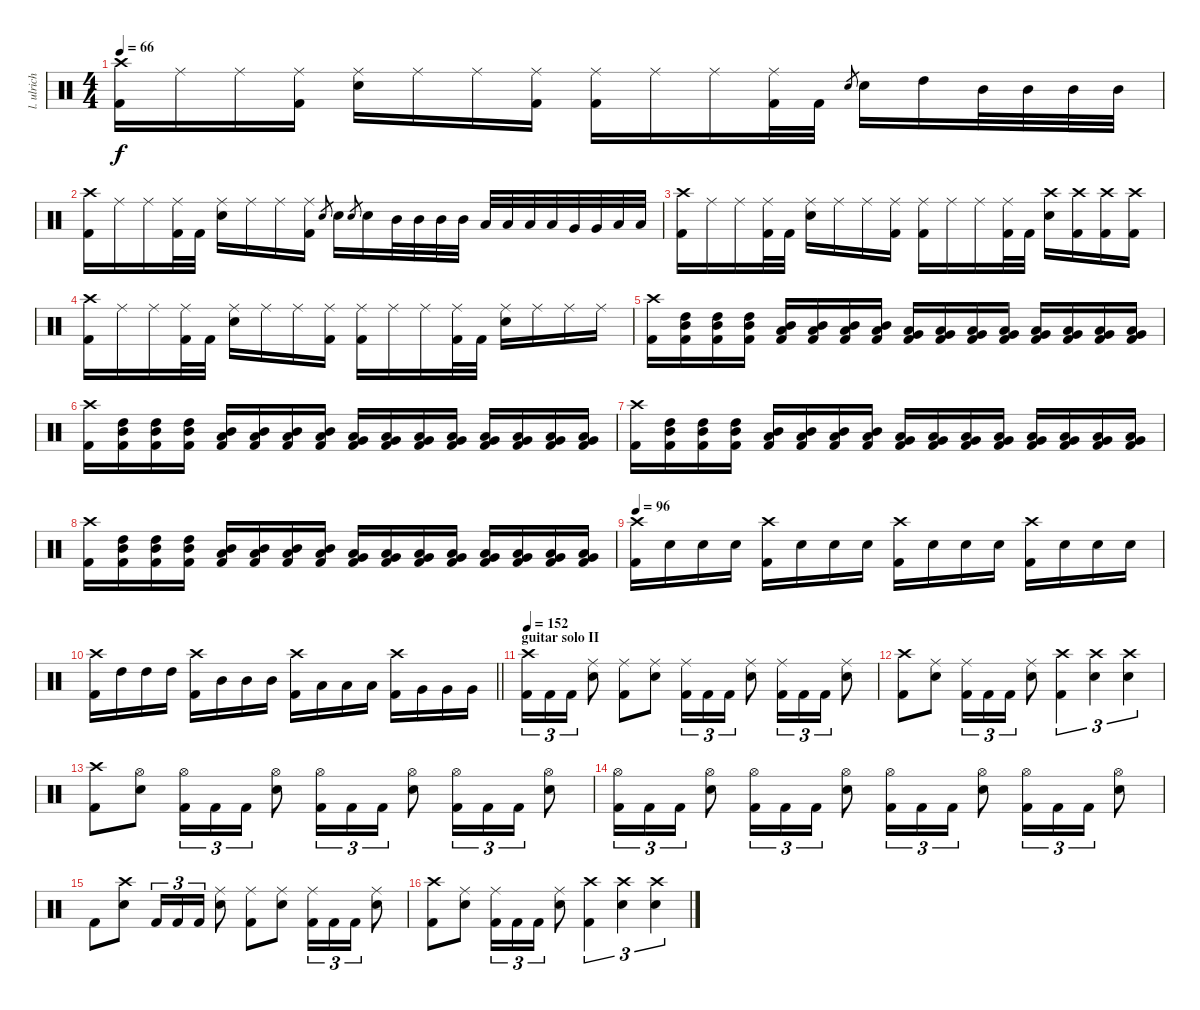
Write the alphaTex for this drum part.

\track ("l. ulrich - drums" "l. ulrich ") {instrument percussion}
\staff {score}
\articulation defaults
\ts (4 4)
\tempo 66
\clef neutral
\ks c
("Crash high (hit)" "Kick (hit) 2").16{dy f} "Ride (middle)".16 "Ride (middle)".16 ("Ride (middle)" "Kick (hit) 2").16 ("Ride (middle)" "Snare (hit) 2").16 "Ride (middle)".16 "Ride (middle)".16 ("Ride (middle)" "Kick (hit) 2").16 ("Ride (middle)" "Kick (hit) 2").16 "Ride (middle)".16 "Ride (middle)".16 ("Ride (middle)" "Kick (hit) 2").32 "Kick (hit) 2".32 "Snare (hit) 2".8{gr} "Snare (hit) 2".16 "High Tom (hit)".16 "Mid Tom (hit)".32 "Mid Tom (hit)".32 "Mid Tom (hit)".32 "Mid Tom (hit)".32 |
("Crash high (hit)" "Kick (hit) 2").16 "Ride (middle)".16 "Ride (middle)".16 ("Ride (middle)" "Kick (hit) 2").32 "Kick (hit) 2".32 ("Ride (middle)" "Snare (hit) 2").16 "Ride (middle)".16 "Ride (middle)".16 ("Ride (middle)" "Kick (hit) 2").16 "Snare (hit) 2".8{gr} "Snare (hit) 2".16 "Snare (hit) 2".8{gr} "Snare (hit) 2".16 "Mid Tom (hit)".32 "Mid Tom (hit)".32 "Mid Tom (hit)".32 "Mid Tom (hit)".32 "Low Tom (hit)".32 "Low Tom (hit)".32 "Low Tom (hit)".32 "Low Tom (hit)".32 "Very Low Tom (hit)".32 "Very Low Tom (hit)".32 "Low Floor Tom (hit)".32 "Low Floor Tom (hit)".32 |
("Crash high (hit)" "Kick (hit) 2").16 "Ride (middle)".16 "Ride (middle)".16 ("Ride (middle)" "Kick (hit) 2").32 "Kick (hit) 2".32 ("Ride (middle)" "Snare (hit) 2").16 "Ride (middle)".16 "Ride (middle)".16 ("Ride (middle)" "Kick (hit) 2").16 ("Ride (middle)" "Kick (hit) 2").16 "Ride (middle)".16 "Ride (middle)".16 ("Ride (middle)" "Kick (hit) 2").32 "Kick (hit) 2".32 ("Crash high (hit)" "Snare (hit) 2").16 ("Crash high (hit)" "Kick (hit) 2").16 ("Crash high (hit)" "Kick (hit) 2").16 ("Crash high (hit)" "Kick (hit) 2").16 |
("Crash high (hit)" "Kick (hit) 2").16 "Ride (middle)".16 "Ride (middle)".16 ("Ride (middle)" "Kick (hit) 2").32 "Kick (hit) 2".32 ("Ride (middle)" "Snare (hit) 2").16 "Ride (middle)".16 "Ride (middle)".16 ("Ride (middle)" "Kick (hit) 2").16 ("Ride (middle)" "Kick (hit) 2").16 "Ride (middle)".16 "Ride (middle)".16 ("Ride (middle)" "Kick (hit) 2").32 "Kick (hit) 2".32 ("Ride (middle)" "Snare (hit) 2").16 "Ride (middle)".16 "Ride (middle)".16 "Ride (middle)".16 |
("Crash high (hit)" "Kick (hit) 2").16 ("High Tom (hit)" "Mid Tom (hit)" "Kick (hit) 2").16 ("High Tom (hit)" "Mid Tom (hit)" "Kick (hit) 2").16 ("High Tom (hit)" "Mid Tom (hit)" "Kick (hit) 2").16 ("Mid Tom (hit)" "Low Tom (hit)" "Kick (hit) 2").16 ("Mid Tom (hit)" "Low Tom (hit)" "Kick (hit) 2").16 ("Mid Tom (hit)" "Low Tom (hit)" "Kick (hit) 2").16 ("Mid Tom (hit)" "Low Tom (hit)" "Kick (hit) 2").16 ("Low Tom (hit)" "Very Low Tom (hit)" "Kick (hit) 2").16 ("Low Tom (hit)" "Very Low Tom (hit)" "Kick (hit) 2").16 ("Low Tom (hit)" "Very Low Tom (hit)" "Kick (hit) 2").16 ("Low Tom (hit)" "Very Low Tom (hit)" "Kick (hit) 2").16 ("Very Low Tom (hit)" "Low Floor Tom (hit)" "Kick (hit) 2").16 ("Very Low Tom (hit)" "Low Floor Tom (hit)" "Kick (hit) 2").16 ("Very Low Tom (hit)" "Low Floor Tom (hit)" "Kick (hit) 2").16 ("Very Low Tom (hit)" "Low Floor Tom (hit)" "Kick (hit) 2").16 |
("Crash high (hit)" "Kick (hit) 2").16 ("High Tom (hit)" "Mid Tom (hit)" "Kick (hit) 2").16 ("High Tom (hit)" "Mid Tom (hit)" "Kick (hit) 2").16 ("High Tom (hit)" "Mid Tom (hit)" "Kick (hit) 2").16 ("Mid Tom (hit)" "Low Tom (hit)" "Kick (hit) 2").16 ("Mid Tom (hit)" "Low Tom (hit)" "Kick (hit) 2").16 ("Mid Tom (hit)" "Low Tom (hit)" "Kick (hit) 2").16 ("Mid Tom (hit)" "Low Tom (hit)" "Kick (hit) 2").16 ("Low Tom (hit)" "Very Low Tom (hit)" "Kick (hit) 2").16 ("Low Tom (hit)" "Very Low Tom (hit)" "Kick (hit) 2").16 ("Low Tom (hit)" "Very Low Tom (hit)" "Kick (hit) 2").16 ("Low Tom (hit)" "Very Low Tom (hit)" "Kick (hit) 2").16 ("Very Low Tom (hit)" "Low Floor Tom (hit)" "Kick (hit) 2").16 ("Very Low Tom (hit)" "Low Floor Tom (hit)" "Kick (hit) 2").16 ("Very Low Tom (hit)" "Low Floor Tom (hit)" "Kick (hit) 2").16 ("Very Low Tom (hit)" "Low Floor Tom (hit)" "Kick (hit) 2").16 |
("Crash high (hit)" "Kick (hit) 2").16 ("High Tom (hit)" "Mid Tom (hit)" "Kick (hit) 2").16 ("High Tom (hit)" "Mid Tom (hit)" "Kick (hit) 2").16 ("High Tom (hit)" "Mid Tom (hit)" "Kick (hit) 2").16 ("Mid Tom (hit)" "Low Tom (hit)" "Kick (hit) 2").16 ("Mid Tom (hit)" "Low Tom (hit)" "Kick (hit) 2").16 ("Mid Tom (hit)" "Low Tom (hit)" "Kick (hit) 2").16 ("Mid Tom (hit)" "Low Tom (hit)" "Kick (hit) 2").16 ("Low Tom (hit)" "Very Low Tom (hit)" "Kick (hit) 2").16 ("Low Tom (hit)" "Very Low Tom (hit)" "Kick (hit) 2").16 ("Low Tom (hit)" "Very Low Tom (hit)" "Kick (hit) 2").16 ("Low Tom (hit)" "Very Low Tom (hit)" "Kick (hit) 2").16 ("Very Low Tom (hit)" "Low Floor Tom (hit)" "Kick (hit) 2").16 ("Very Low Tom (hit)" "Low Floor Tom (hit)" "Kick (hit) 2").16 ("Very Low Tom (hit)" "Low Floor Tom (hit)" "Kick (hit) 2").16 ("Very Low Tom (hit)" "Low Floor Tom (hit)" "Kick (hit) 2").16 |
("Crash high (hit)" "Kick (hit) 2").16 ("High Tom (hit)" "Mid Tom (hit)" "Kick (hit) 2").16 ("High Tom (hit)" "Mid Tom (hit)" "Kick (hit) 2").16 ("High Tom (hit)" "Mid Tom (hit)" "Kick (hit) 2").16 ("Mid Tom (hit)" "Low Tom (hit)" "Kick (hit) 2").16 ("Mid Tom (hit)" "Low Tom (hit)" "Kick (hit) 2").16 ("Mid Tom (hit)" "Low Tom (hit)" "Kick (hit) 2").16 ("Mid Tom (hit)" "Low Tom (hit)" "Kick (hit) 2").16 ("Low Tom (hit)" "Very Low Tom (hit)" "Kick (hit) 2").16 ("Low Tom (hit)" "Very Low Tom (hit)" "Kick (hit) 2").16 ("Low Tom (hit)" "Very Low Tom (hit)" "Kick (hit) 2").16 ("Low Tom (hit)" "Very Low Tom (hit)" "Kick (hit) 2").16 ("Very Low Tom (hit)" "Low Floor Tom (hit)" "Kick (hit) 2").16 ("Very Low Tom (hit)" "Low Floor Tom (hit)" "Kick (hit) 2").16 ("Very Low Tom (hit)" "Low Floor Tom (hit)" "Kick (hit) 2").16 ("Very Low Tom (hit)" "Low Floor Tom (hit)" "Kick (hit) 2").16 |
\tempo 96
("Crash high (hit)" "Kick (hit) 2").16 "Snare (hit) 2".16 "Snare (hit) 2".16 "Snare (hit) 2".16 ("Crash high (hit)" "Kick (hit) 2").16 "Snare (hit) 2".16 "Snare (hit) 2".16 "Snare (hit) 2".16 ("Crash high (hit)" "Kick (hit) 2").16 "Snare (hit) 2".16 "Snare (hit) 2".16 "Snare (hit) 2".16 ("Crash high (hit)" "Kick (hit) 2").16 "Snare (hit) 2".16 "Snare (hit) 2".16 "Snare (hit) 2".16 |
\barLineRight lightlight
("Crash high (hit)" "Kick (hit) 2").16 "High Tom (hit)".16 "High Tom (hit)".16 "High Tom (hit)".16 ("Crash high (hit)" "Kick (hit) 2").16 "Mid Tom (hit)".16 "Mid Tom (hit)".16 "Mid Tom (hit)".16 ("Crash high (hit)" "Kick (hit) 2").16 "Low Tom (hit)".16 "Low Tom (hit)".16 "Low Tom (hit)".16 ("Crash high (hit)" "Kick (hit) 2").16 "Very Low Tom (hit)".16 "Very Low Tom (hit)".16 "Very Low Tom (hit)".16 |
\section ("" "guitar solo II")
\tempo 152
("Crash high (hit)" "Kick (hit) 2").16{tu (3 2)} "Kick (hit) 2".16{tu (3 2)} "Kick (hit) 2".16{tu (3 2)} ("Ride (middle)" "Snare (hit) 2").8 ("Ride (middle)" "Kick (hit) 2").8 ("Ride (middle)" "Snare (hit) 2").8 ("Ride (middle)" "Kick (hit) 2").16{tu (3 2)} "Kick (hit) 2".16{tu (3 2)} "Kick (hit) 2".16{tu (3 2)} ("Ride (middle)" "Snare (hit) 2").8 ("Ride (middle)" "Kick (hit) 2").16{tu (3 2)} "Kick (hit) 2".16{tu (3 2)} "Kick (hit) 2".16{tu (3 2)} ("Ride (middle)" "Snare (hit) 2").8 |
("Crash high (hit)" "Kick (hit) 2").8 ("Ride (middle)" "Snare (hit) 2").8 ("Ride (middle)" "Kick (hit) 2").16{tu (3 2)} "Kick (hit) 2".16{tu (3 2)} "Kick (hit) 2".16{tu (3 2)} ("Ride (middle)" "Snare (hit) 2").8 ("Crash high (hit)" "Kick (hit) 2").4{tu (3 2)} ("Crash high (hit)" "Snare (hit) 2").4{tu (3 2)} ("Crash high (hit)" "Snare (hit) 2").4{tu (3 2)} |
("Crash high (hit)" "Kick (hit) 2").8 ("Hi-Hat (open)" "Snare (hit) 2").8 ("Hi-Hat (open)" "Kick (hit) 2").16{tu (3 2)} "Kick (hit) 2".16{tu (3 2)} "Kick (hit) 2".16{tu (3 2)} ("Hi-Hat (open)" "Snare (hit) 2").8 ("Hi-Hat (open)" "Kick (hit) 2").16{tu (3 2)} "Kick (hit) 2".16{tu (3 2)} "Kick (hit) 2".16{tu (3 2)} ("Hi-Hat (open)" "Snare (hit) 2").8 ("Hi-Hat (open)" "Kick (hit) 2").16{tu (3 2)} "Kick (hit) 2".16{tu (3 2)} "Kick (hit) 2".16{tu (3 2)} ("Hi-Hat (open)" "Snare (hit) 2").8 |
("Hi-Hat (open)" "Kick (hit) 2").16{tu (3 2)} "Kick (hit) 2".16{tu (3 2)} "Kick (hit) 2".16{tu (3 2)} ("Hi-Hat (open)" "Snare (hit) 2").8 ("Hi-Hat (open)" "Kick (hit) 2").16{tu (3 2)} "Kick (hit) 2".16{tu (3 2)} "Kick (hit) 2".16{tu (3 2)} ("Hi-Hat (open)" "Snare (hit) 2").8 ("Hi-Hat (open)" "Kick (hit) 2").16{tu (3 2)} "Kick (hit) 2".16{tu (3 2)} "Kick (hit) 2".16{tu (3 2)} ("Hi-Hat (open)" "Snare (hit) 2").8 ("Hi-Hat (open)" "Kick (hit) 2").16{tu (3 2)} "Kick (hit) 2".16{tu (3 2)} "Kick (hit) 2".16{tu (3 2)} ("Hi-Hat (open)" "Snare (hit) 2").8 |
"Kick (hit) 2".8 ("Crash high (hit)" "Snare (hit) 2").8 "Kick (hit) 2".16{tu (3 2)} "Kick (hit) 2".16{tu (3 2)} "Kick (hit) 2".16{tu (3 2)} ("Ride (middle)" "Snare (hit) 2").8 ("Ride (middle)" "Kick (hit) 2").8 ("Ride (middle)" "Snare (hit) 2").8 ("Ride (middle)" "Kick (hit) 2").16{tu (3 2)} "Kick (hit) 2".16{tu (3 2)} "Kick (hit) 2".16{tu (3 2)} ("Ride (middle)" "Snare (hit) 2").8 |
("Crash high (hit)" "Kick (hit) 2").8 ("Ride (middle)" "Snare (hit) 2").8 ("Ride (middle)" "Kick (hit) 2").16{tu (3 2)} "Kick (hit) 2".16{tu (3 2)} "Kick (hit) 2".16{tu (3 2)} ("Ride (middle)" "Snare (hit) 2").8 ("Crash high (hit)" "Kick (hit) 2").4{tu (3 2)} ("Crash high (hit)" "Snare (hit) 2").4{tu (3 2)} ("Crash high (hit)" "Snare (hit) 2").4{tu (3 2)}
